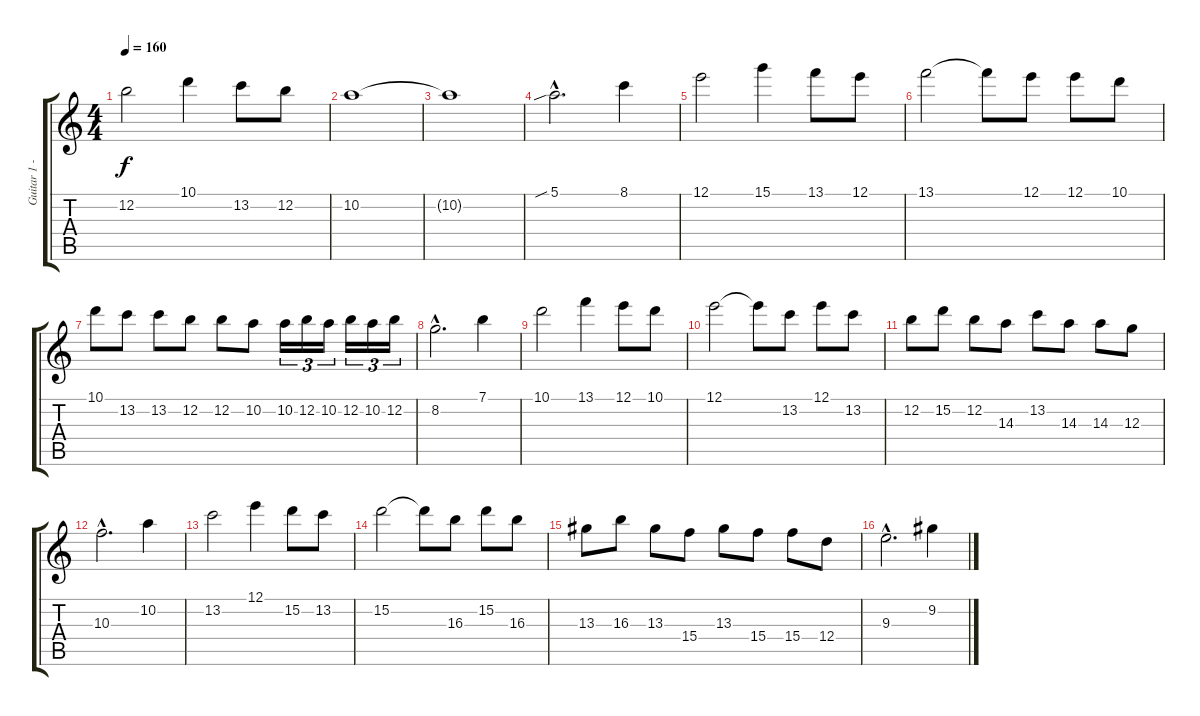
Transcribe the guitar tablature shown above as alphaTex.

\track ("Guitar 1 - BG" "Guitar 1 -") {instrument distortionguitar}
\staff {score tabs}
\tuning (E4 B3 G3 D3 A2 E2) {hide}
\ts (4 4)
\tempo 160
\clef g2
\ks c
12.2.2{dy f} 10.1.4 13.2.8 12.2.8 |
10.2.1 |
10.2{t}.1 |
5.1{sib hac}.2{d} 8.1.4 |
12.1.2 15.1.4 13.1.8 12.1.8 |
13.1.2 13.1{t}.8 12.1.8 12.1.8 10.1.8 |
10.1.8 13.2.8 13.2.8 12.2.8 12.2.8 10.2.8 10.2.16{tu (3 2)} 12.2.16{tu (3 2)} 10.2.16{tu (3 2)} 12.2.16{tu (3 2)} 10.2.16{tu (3 2)} 12.2.16{tu (3 2)} |
8.2{hac}.2{d} 7.1.4 |
10.1.2 13.1.4 12.1.8 10.1.8 |
12.1.2 12.1{t}.8 13.2.8 12.1.8 13.2.8 |
12.2.8 15.2.8 12.2.8 14.3.8 13.2.8 14.3.8 14.3.8 12.3.8 |
10.3{hac}.2{d} 10.2.4 |
13.2.2 12.1.4 15.2.8 13.2.8 |
15.2.2 15.2{t}.8 16.3.8 15.2.8 16.3.8 |
13.3.8 16.3.8 13.3.8 15.4.8 13.3.8 15.4.8 15.4.8 12.4.8 |
9.3{hac}.2{d} 9.2.4
